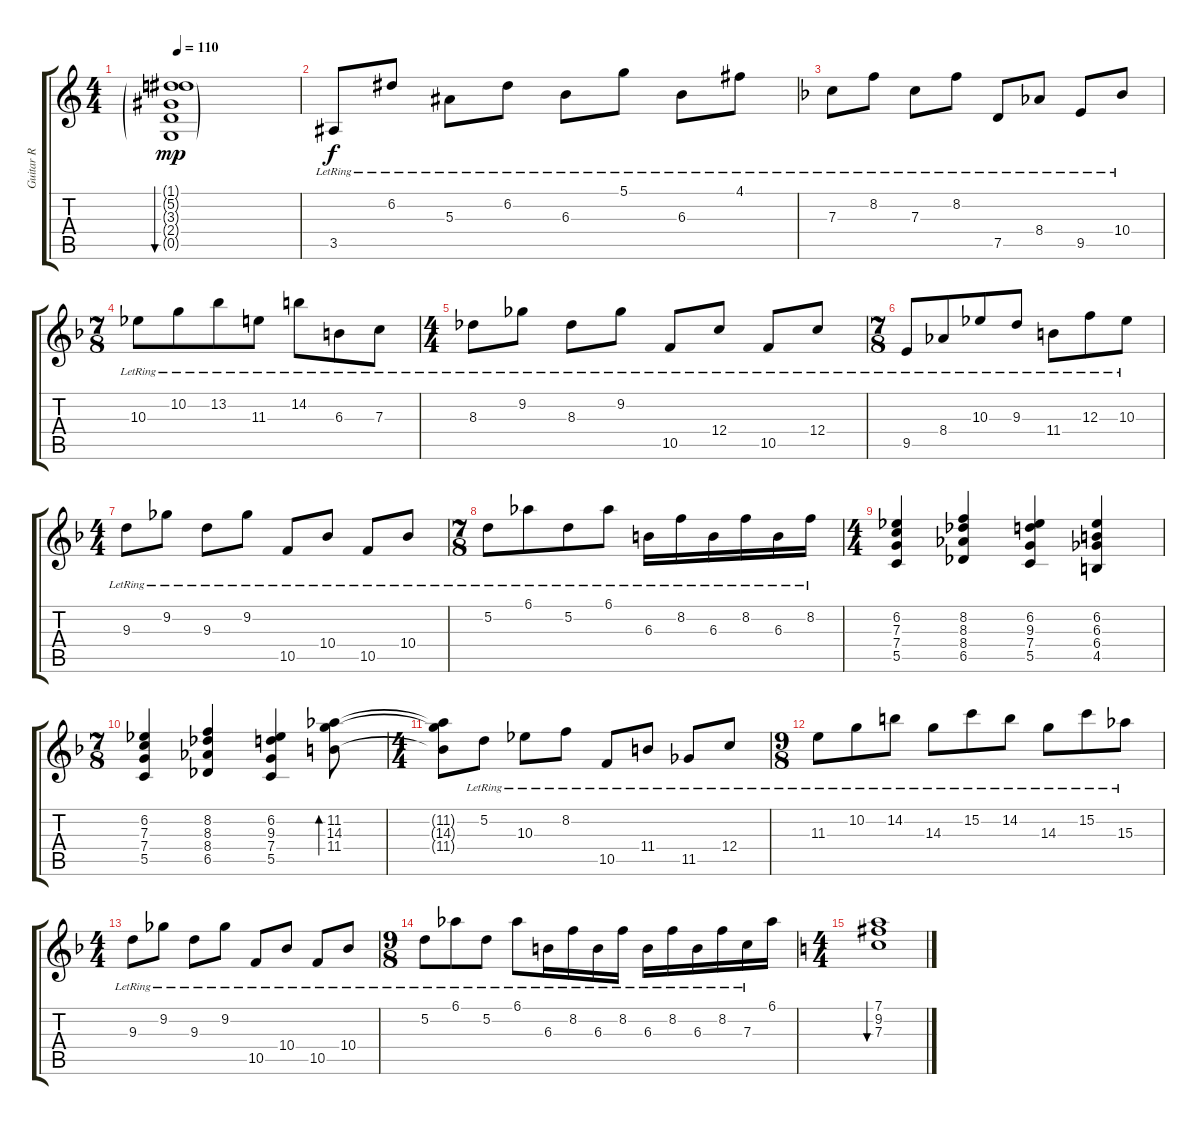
\track ("Guitar R" "Guitar R") {instrument overdrivenguitar}
\staff {score tabs}
\tuning (D4 A3 F3 C3 G2 C2) {hide}
\ts (4 4)
\tempo 110
\clef g2
\ks c
(1.1{g} 5.2{g} 3.3{g} 2.4{g} 0.5{g}).1{bu 480 dy mp instrument electricguitarmuted} |
3.5{lr}.8{dy f} 6.2{lr}.8 5.3{lr}.8 6.2{lr}.8 6.3{lr}.8 5.1{lr}.8 6.3{lr}.8 4.1{lr}.8 |
\ks dminor
7.3{lr}.8 8.2{lr}.8 7.3{lr}.8 8.2{lr}.8 7.5{lr}.8 8.4{lr}.8 9.5{lr}.8 10.4{lr}.8 |
\ts (7 8)
10.3{lr}.8 10.2{lr}.8 13.2{lr}.8 11.3{lr}.8 14.2{lr}.8 6.3{lr}.8 7.3{lr}.8 |
\ts (4 4)
8.3{lr}.8 9.2{lr}.8 8.3{lr}.8 9.2{lr}.8 10.5{lr}.8 12.4{lr}.8 10.5{lr}.8 12.4{lr}.8 |
\ts (7 8)
9.5{lr}.8 8.4{lr}.8 10.3{lr}.8 9.3{lr}.8 11.4{lr}.8 12.3{lr}.8 10.3{lr}.8 |
\ts (4 4)
9.3{lr}.8 9.2{lr}.8 9.3{lr}.8 9.2{lr}.8 10.5{lr}.8 10.4{lr}.8 10.5{lr}.8 10.4{lr}.8 |
\ts (7 8)
5.2{lr}.8 6.1{lr}.8 5.2{lr}.8 6.1{lr}.8 6.3{lr}.16 8.2{lr}.16 6.3{lr}.16 8.2{lr}.16 6.3{lr}.16 8.2{lr}.16 |
\ts (4 4)
(6.2 7.3 7.4 5.5).4 (8.2 8.3 8.4 6.5).4 (6.2 9.3 7.4 5.5).4 (6.2 6.3 6.4 4.5).4 |
\ts (7 8)
(6.2 7.3 7.4 5.5).4 (8.2 8.3 8.4 6.5).4 (6.2 9.3 7.4 5.5).4 (11.2 14.3 11.4).8{bd 480} |
\ts (4 4)
(11.2{t} 14.3{t} 11.4{t}).8 5.2{lr}.8 10.3{lr}.8 8.2{lr}.8 10.5{lr}.8 11.4{lr}.8 11.5{lr}.8 12.4{lr}.8 |
\ts (9 8)
11.3{lr}.8 10.2{lr}.8 14.2{lr}.8 14.3{lr}.8 15.2{lr}.8 14.2{lr}.8 14.3{lr}.8 15.2{lr}.8 15.3{lr}.8 |
\ts (4 4)
9.3{lr}.8 9.2{lr}.8 9.3{lr}.8 9.2{lr}.8 10.5{lr}.8 10.4{lr}.8 10.5{lr}.8 10.4{lr}.8 |
\ts (9 8)
5.2{lr}.8 6.1{lr}.8 5.2{lr}.8 6.1{lr}.8 6.3{lr}.16 8.2{lr}.16 6.3{lr}.16 8.2{lr}.16 6.3{lr}.16 8.2{lr}.16 6.3{lr}.16 8.2{lr}.16 7.3{lr}.16 6.1.16 |
\ts (4 4)
\ks c
(7.1 9.2 7.3).1{bu 480}
